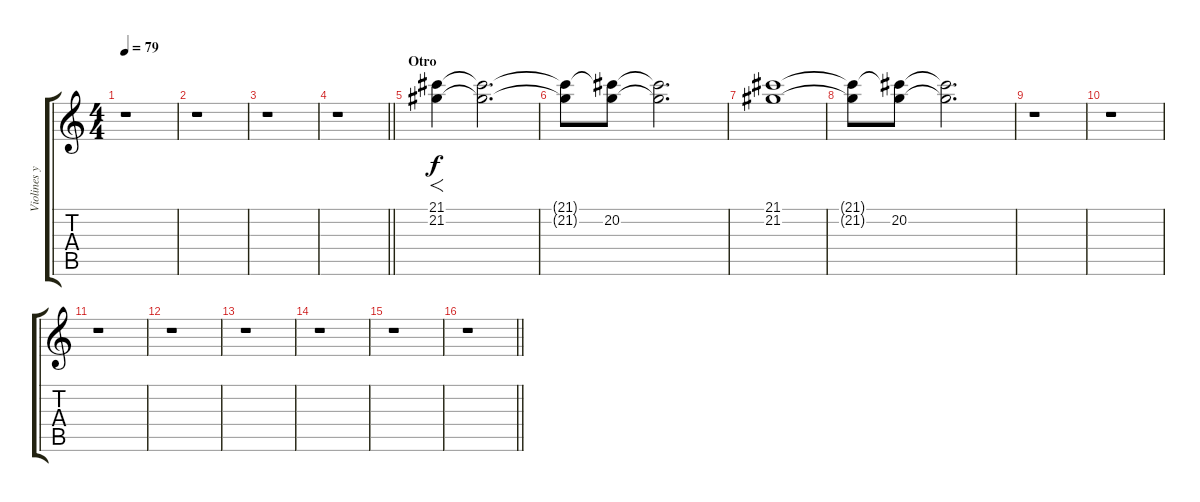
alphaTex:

\track ("Violines y Organo" "Violines y") {instrument tremolostrings}
\staff {score tabs}
\tuning (E4 B3 G3 D3 A2 E2) {hide}
\ts (4 4)
\tempo 79
\clef g2
\ks c
r.1{dy f} |
r.1 |
r.1 |
\barLineRight lightlight
r.1 |
\section ("" "Otro")
(21.1 21.2).4{f} (21.1{t} 21.2{t}).2{d} |
(21.1{t} 21.2{t}).8 (21.1{t} 20.2).8 (21.1{t} 20.2{t}).2{d} |
(21.1 21.2).1 |
(21.1{t} 21.2{t}).8 (21.1{t} 20.2).8 (21.1{t} 20.2{t}).2{d} |
r.1 |
r.1 |
r.1 |
r.1 |
r.1 |
r.1 |
r.1 |
\barLineRight lightlight
r.1
